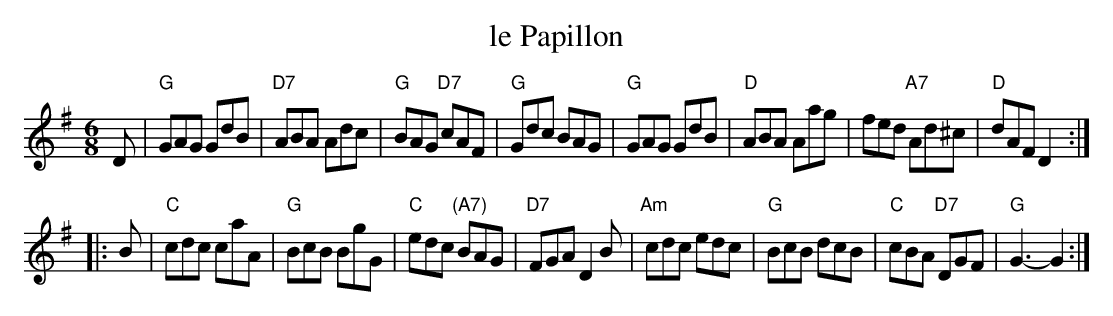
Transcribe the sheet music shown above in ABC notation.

X:1
T: le Papillon
M: 6/8
L: 1/8
K:  G
D \
| "G"GAG GdB | "D7"ABA Adc | "G"BAG "D7"cAF | "G"Gdc BAG \
| "G"GAG GdB | "D"ABA Aag | fed "A7"Ad^c | "D"dAF D2 :|
|: B \
| "C"cdc caA | "G"BcB BgG | "C"edc "(A7)"BAG | "D7"FGA D2B \
| "Am"cdc edc | "G"BcB dcB | "C"cBA "D7"DGF | "G"G3- G2 :|
